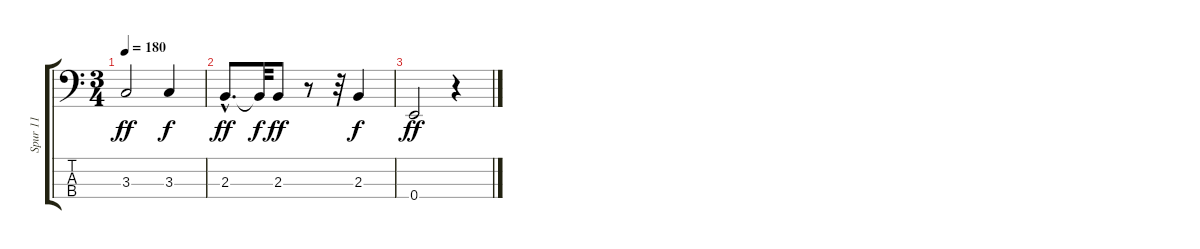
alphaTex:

\track ("Spur 11" "Spur 11") {instrument electricbassfinger}
\staff {score tabs}
\tuning (G2 D2 A1 E1) {hide}
\ts (3 4)
\tempo 180
\clef f4
\ks c
3.3.2{dy ff} 3.3.4{dy f} |
2.3{hac}.8{d dy ff} 2.3{t}.32{dy f} 2.3.8{dy ff} r.8 r.32 2.3.4{dy f} |
0.4.2{dy ff} r.4
